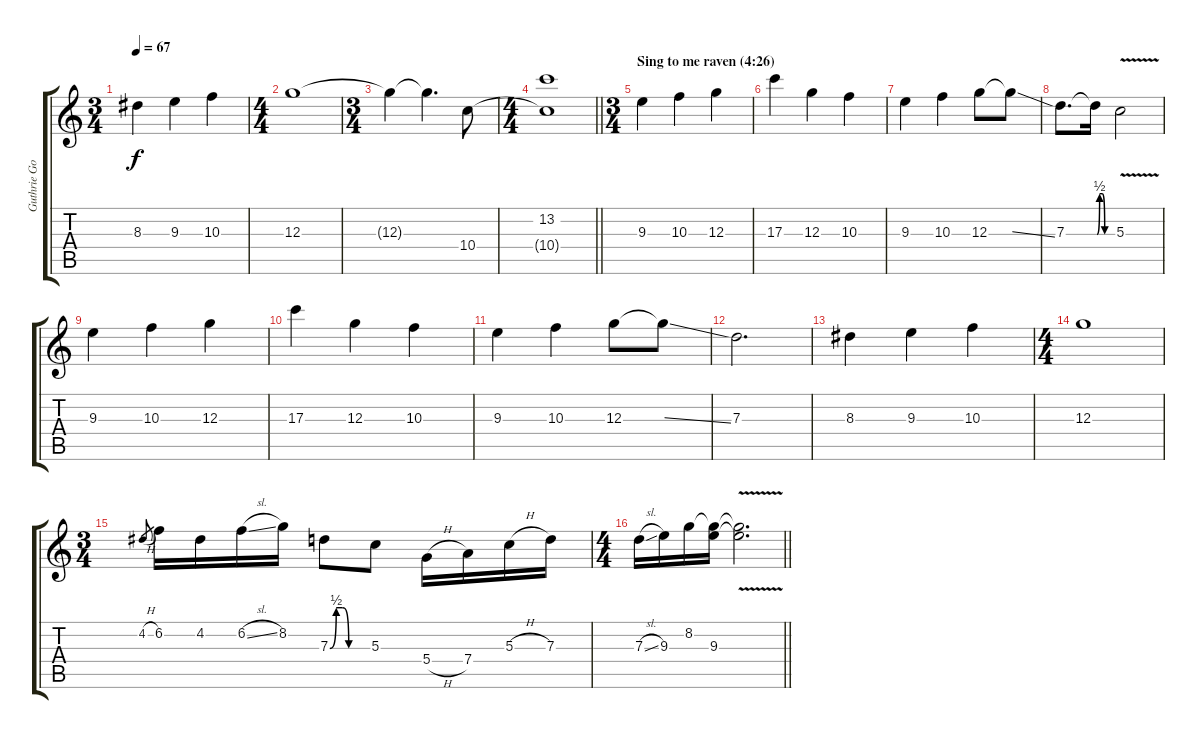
\track ("Guthrie Govan" "Guthrie Go") {instrument electricguitarjazz}
\staff {score tabs}
\tuning (E4 B3 G3 D3 A2 E2) {hide}
\ts (3 4)
\tempo 67
\clef g2
\ks c
8.3.4{dy f} 9.3.4 10.3.4 |
\ts (4 4)
12.3.1 |
\ts (3 4)
12.3{t}.4 12.3{t}.4{d} 10.4.8 |
\ts (4 4)
\barLineRight lightlight
(13.2 10.4{t}).1 |
\ts (3 4)
\section ("" "Sing to me raven (4:26)")
9.3.4 10.3.4 12.3.4 |
17.3.4 12.3.4 10.3.4 |
9.3.4 10.3.4 12.3.8 12.3{ss t}.8 |
7.3.8{d} 7.3{be (custom 0 0 10 2 20 2 30 0 60 0) t}.16 5.3{v}.2 |
9.3.4 10.3.4 12.3.4 |
17.3.4 12.3.4 10.3.4 |
9.3.4 10.3.4 12.3.8 12.3{ss t}.8 |
7.3.2{d} |
8.3.4 9.3.4 10.3.4 |
\ts (4 4)
12.3.1 |
\ts (3 4)
4.2{h}.8{gr} 6.2.16 4.2.16 6.2{sl}.16 8.2.16 7.3{be (custom 0 0 10 2 20 2 30 0 60 0)}.8 5.3.8 5.4{h}.16 7.4.16 5.3{h}.16 7.3.16 |
\ts (4 4)
\barLineRight lightlight
7.3{sl}.16 9.3.16 8.2.16 (8.2{t} 9.3).16 (8.2{v t} 9.3{v t}).2{d}
